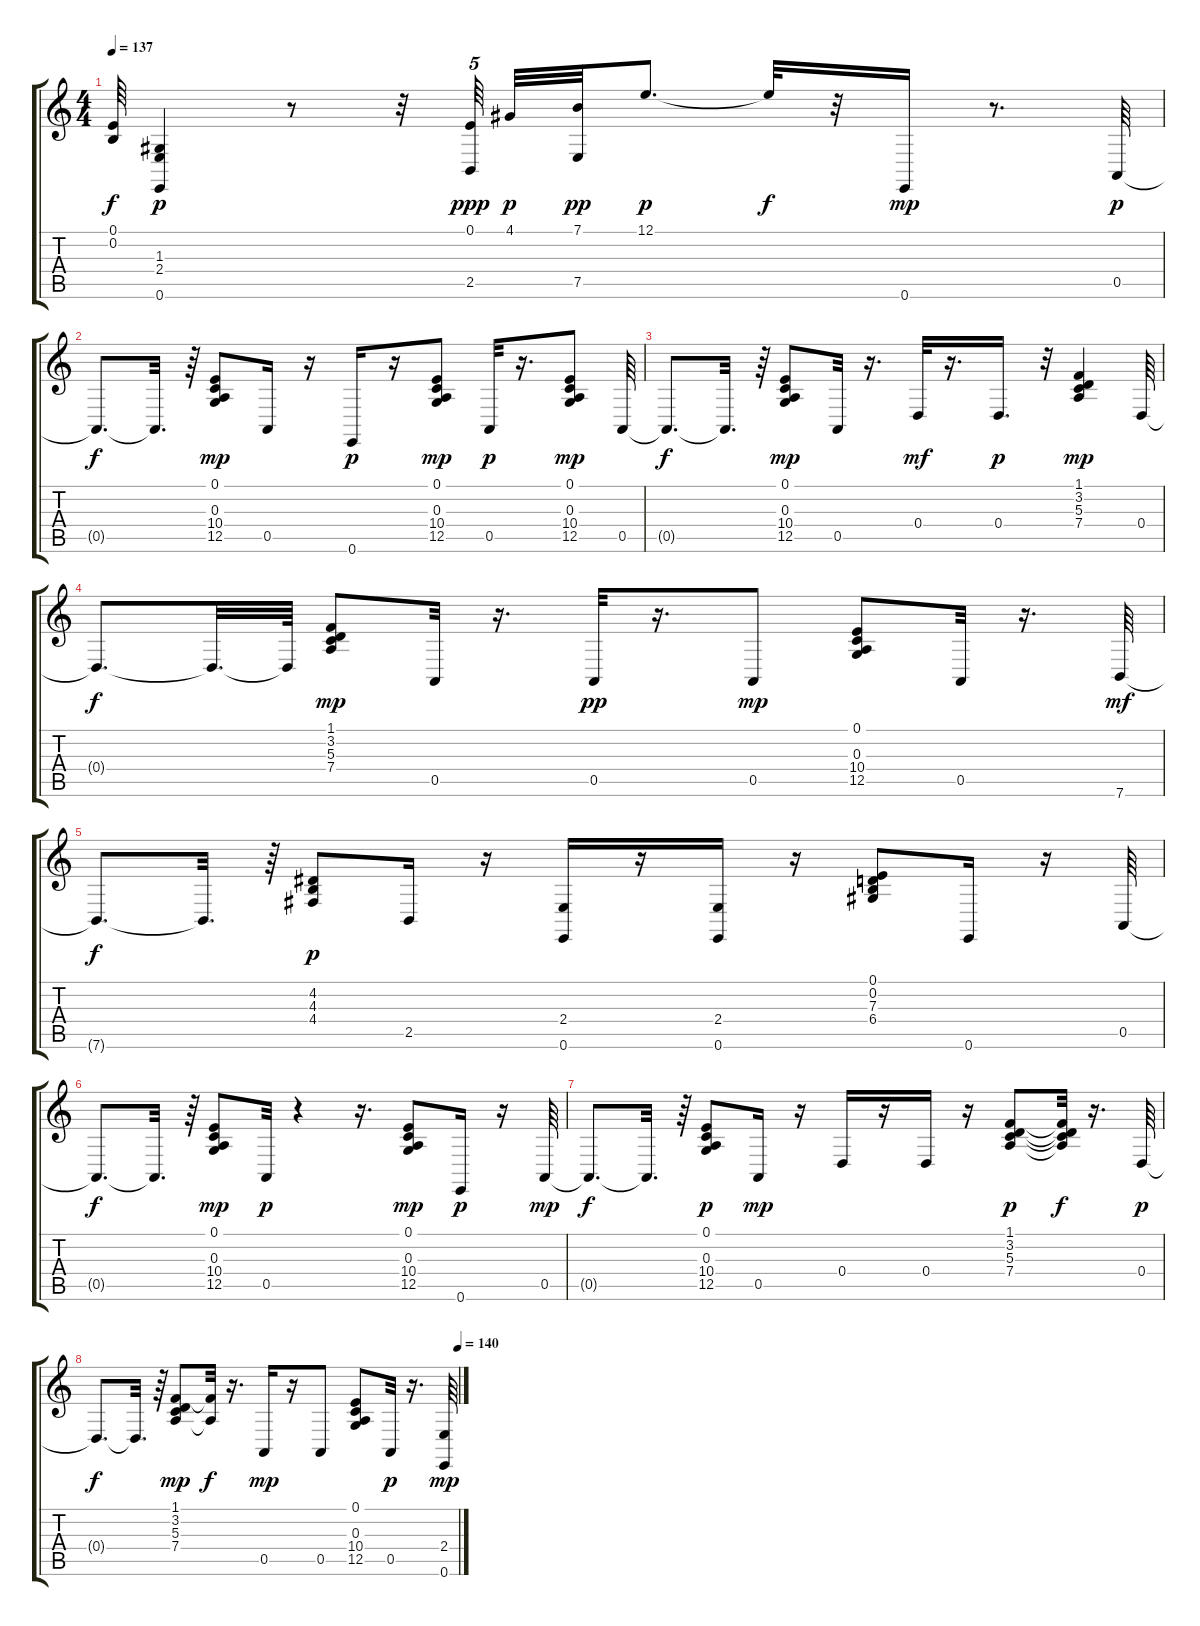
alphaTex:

\track "" {instrument brightacousticpiano}
\staff {score tabs}
\tuning (E4 B3 G3 D3 A2 E2) {hide}
\ts (4 4)
\tempo 137
\clef g2
\ks c
(0.1{t} 0.2{t}).64{dy f} (1.3 2.4 0.6).4{dy p} r.8 r.32 (0.1 2.5).64{tu (5 4) dy ppp beam splitsecondary} 4.1.32{dy p} (7.1 7.5).32{dy pp} 12.1.8{d dy p} 12.1{t}.32{dy f} r.32 0.6.16{dy mp} r.8{d} 0.5.64{dy p} |
0.5{t}.8{d dy f} 0.5{t}.32{d} r.64 (0.1 0.3 10.4 12.5).8{dy mp} 0.5.16 r.16 0.6.16{dy p} r.16 (0.1 0.3 10.4 12.5).8{dy mp} 0.5.32{dy p} r.16{d} (0.1 0.3 10.4 12.5).8{dy mp} 0.5.64 |
0.5{t}.8{d dy f} 0.5{t}.32{d} r.64 (0.1 0.3 10.4 12.5).8{dy mp} 0.5.32 r.16{d} 0.4.32{dy mf} r.16{d} 0.4.16{d dy p} r.32 (1.1 3.2 5.3 7.4).4{dy mp} 0.4.64 |
0.4{t}.8{d dy f} 0.4{t}.32{d} 0.4{t}.64 (1.1 3.2 5.3 7.4).8{dy mp} 0.5.32 r.16{d} 0.5.32{dy pp} r.16{d} 0.5.8{dy mp} (0.1 0.3 10.4 12.5).8 0.5.32 r.16{d} 7.6.64{dy mf} |
7.6{t}.8{d dy f} 7.6{t}.32{d} r.64 (4.2 4.3 4.4).8{dy p} 2.5.16 r.16 (2.4 0.6).16 r.16 (2.4 0.6).16 r.16 (0.1 0.2 7.3 6.4).8 0.6.16 r.16 0.5.64 |
0.5{t}.8{d dy f} 0.5{t}.32{d} r.64 (0.1 0.3 10.4 12.5).8{dy mp} 0.5.32{dy p} r.4 r.16{d} (0.1 0.3 10.4 12.5).8{dy mp} 0.6.16{dy p} r.16 0.5.64{dy mp} |
0.5{t}.8{d dy f} 0.5{t}.32{d} r.64 (0.1 0.3 10.4 12.5).8{dy p} 0.5.16{dy mp} r.16 0.4.16 r.16 0.4.16 r.16 (1.1 3.2 5.3 7.4).8{dy p} (1.1{t} 3.2{t} 5.3{t} 7.4{t}).32{dy f} r.16{d} 0.4.64{dy p} |
\tempo (140 1)
0.4{t}.8{d dy f} 0.4{t}.32{d} r.64 (1.1 3.2 5.3 7.4).8{dy mp} (1.1{t} 7.4{t}).32{dy f} r.16{d} 0.5.16{dy mp} r.16 0.5.8 (0.1 0.3 10.4 12.5).8 0.5.32{dy p} r.16{d} (2.4 0.6).64{dy mp}
